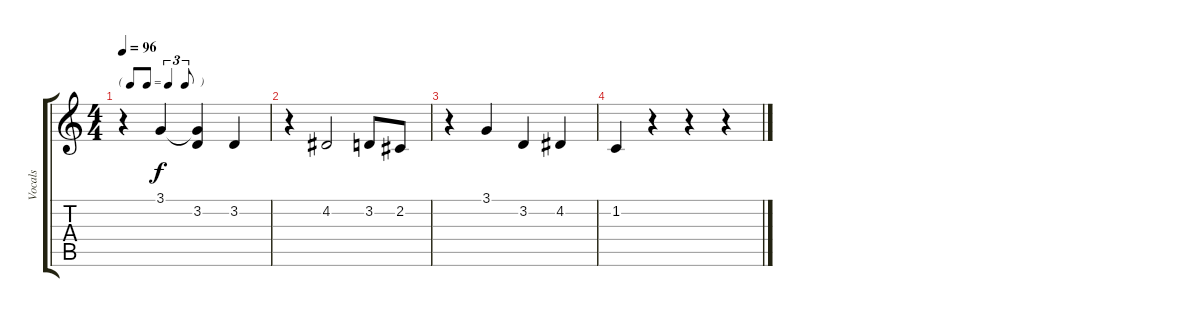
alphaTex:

\track ("Vocals" "Vocals") {instrument voiceoohs}
\staff {score tabs}
\tuning (E4 B3 G3 D3 A2 E2) {hide}
\ts (4 4)
\tf triplet8th
\tempo 96
\clef g2
\ks c
r.4{dy f} 3.1.4 (3.1{t} 3.2).4 3.2.4 |
r.4 4.2.2 3.2.8 2.2.8 |
r.4 3.1.4 3.2.4 4.2.4 |
1.2.4 r.4 r.4 r.4
